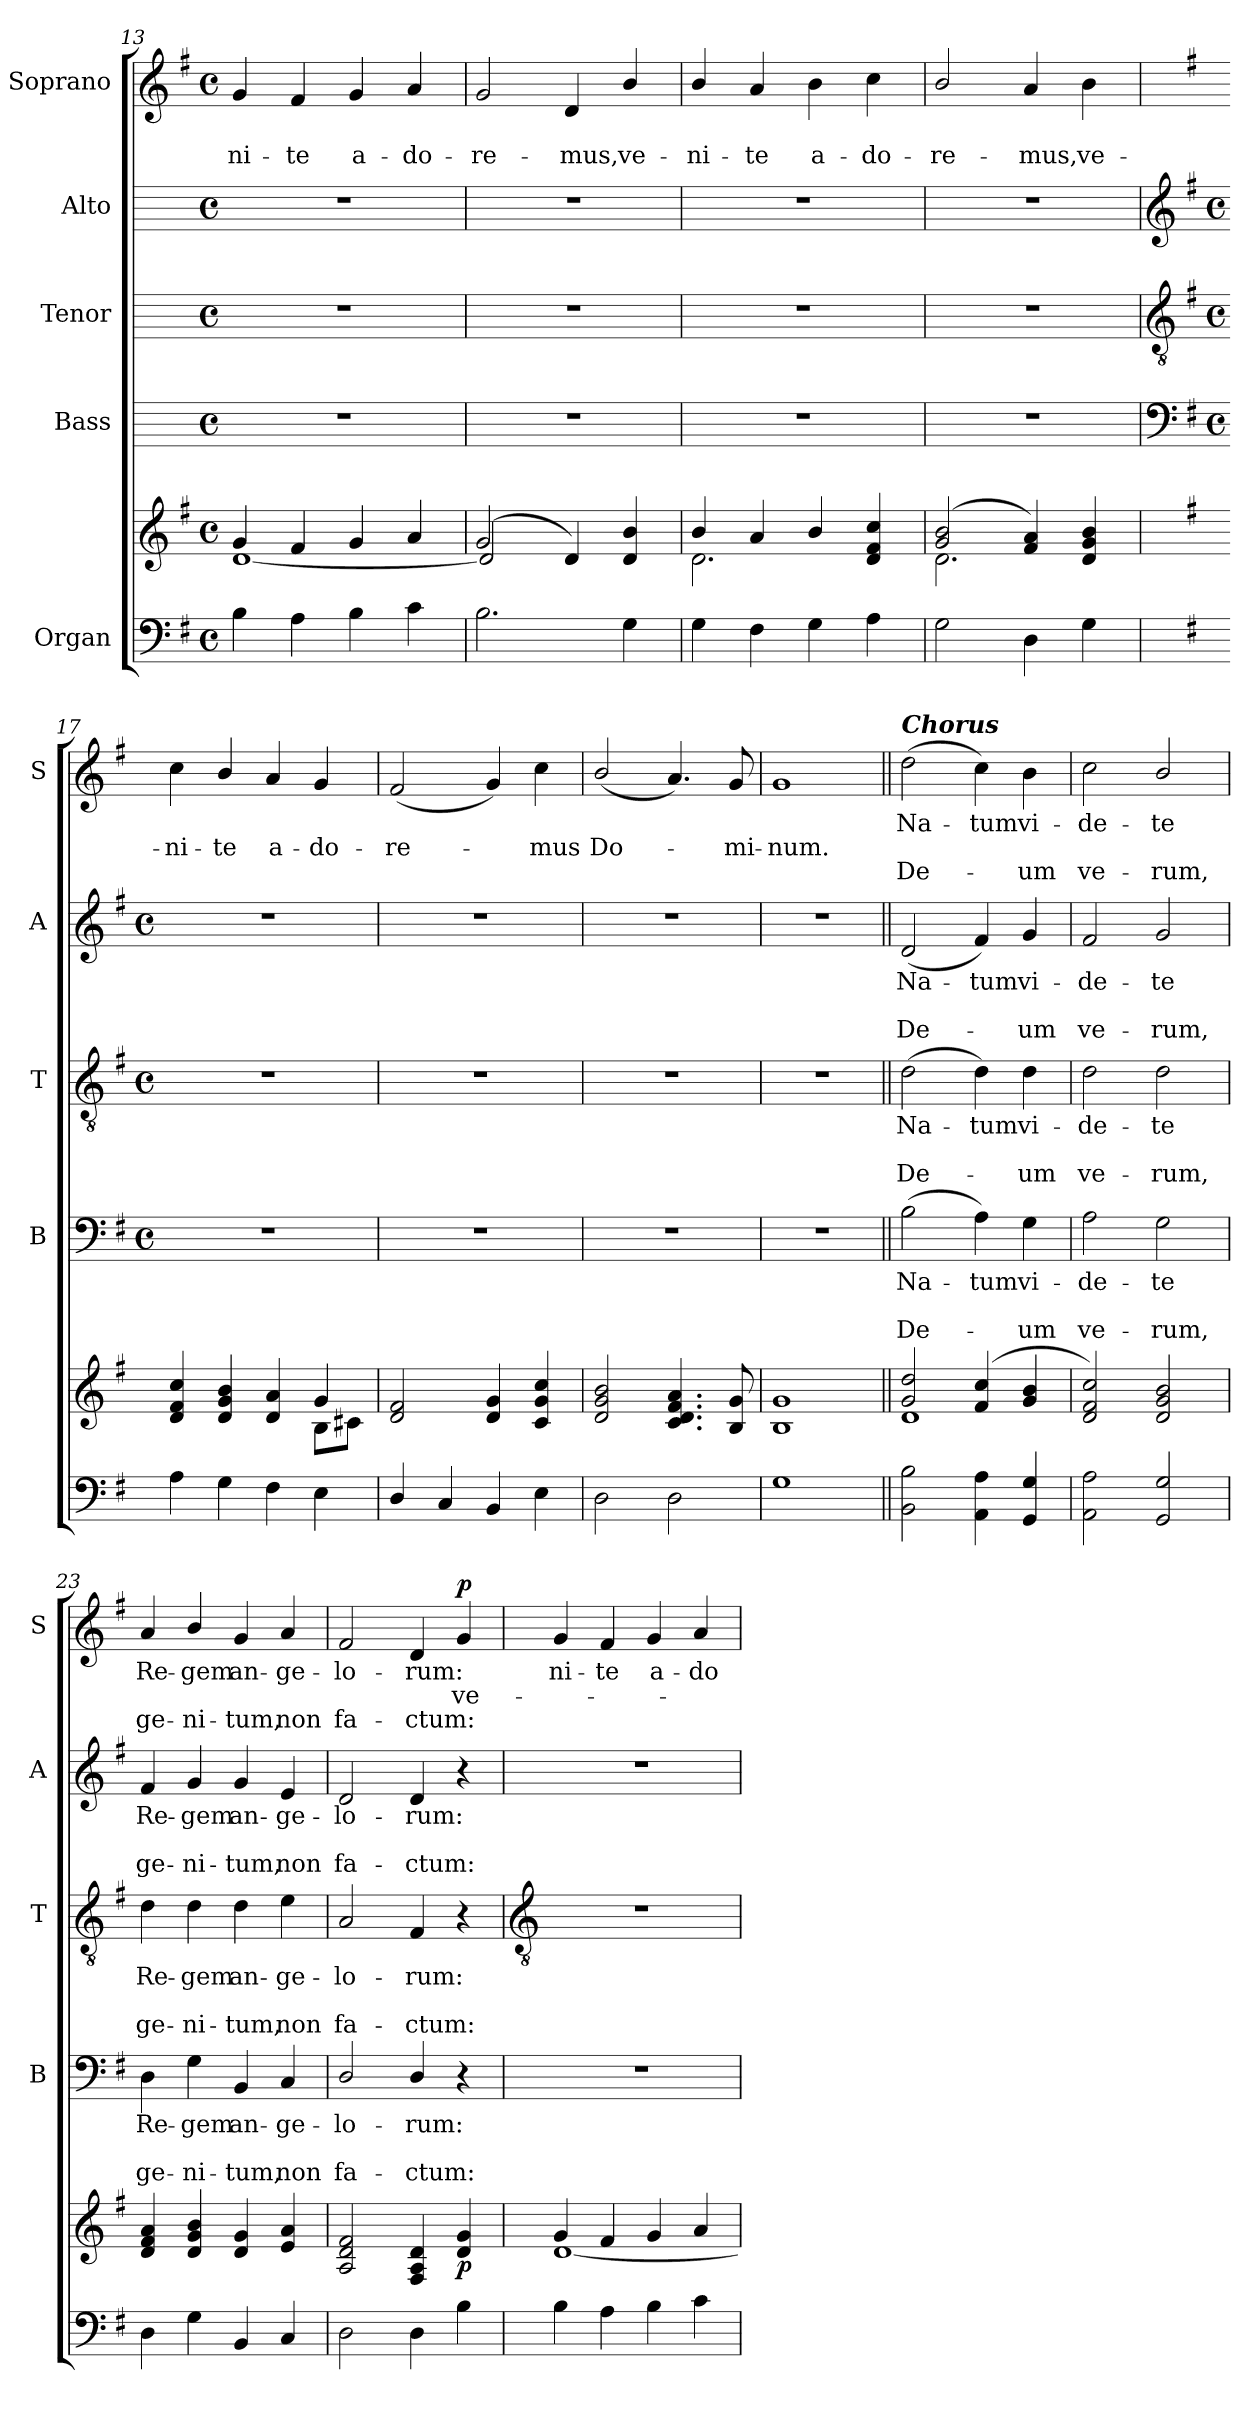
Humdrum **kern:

**kern	**kern	**dynam	**kern	**text	**text	**text	**kern	**text	**text	**text	**kern	**text	**text	**text	**kern	**text	**text	**text	**dynam
*part5	*part5	*part5	*part4	*part4	*part4	*part4	*part3	*part3	*part3	*part3	*part2	*part2	*part2	*part2	*part1	*part1	*part1	*part1	*part1
*staff6	*staff5	*staff5/6	*staff4	*staff4	*staff4	*staff4	*staff3	*staff3	*staff3	*staff3	*staff2	*staff2	*staff2	*staff2	*staff1	*staff1	*staff1	*staff1	*staff1
*I"Organ	*	*	*I"Bass	*	*	*	*I"Tenor	*	*	*	*I"Alto	*	*	*	*I"Soprano	*	*	*	*
*	*	*	*I'B	*	*	*	*I'T	*	*	*	*I'A	*	*	*	*I'S	*	*	*	*
*clefF4	*clefG2	*	*	*	*	*	*	*	*	*	*	*	*	*	*clefG2	*	*	*	*
*k[f#]	*k[f#]	*	*	*	*	*	*	*	*	*	*	*	*	*	*k[f#]	*	*	*	*
*G:	*G:	*	*	*	*	*	*	*	*	*	*	*	*	*	*G:	*	*	*	*
*M4/4	*M4/4	*	*M4/4	*	*	*	*M4/4	*	*	*	*M4/4	*	*	*	*M4/4	*	*	*	*
*met(c)	*met(c)	*	*met(c)	*	*	*	*met(c)	*	*	*	*met(c)	*	*	*	*met(c)	*	*	*	*
=13	=13	=13	=13	=13	=13	=13	=13	=13	=13	=13	=13	=13	=13	=13	=13	=13	=13	=13	=13
*	*^	*	*	*	*	*	*	*	*	*	*	*	*	*	*	*	*	*	*
!	!	!	!	!	!	!	!	!	!	!	!	!	!	!	!	!	!	!LO:LY:b	!	!
4B	4g	[1d\	.	1r	.	.	.	1r	.	.	.	1r	.	.	.	4g	.	-ni-	.	.
!	!	!	!	!	!	!	!	!	!	!	!	!	!	!	!	!	!	!LO:LY:b	!	!
4A	4f#	.	.	.	.	.	.	.	.	.	.	.	.	.	.	4f#	.	-te	.	.
!	!	!	!	!	!	!	!	!	!	!	!	!	!	!	!	!	!	!LO:LY:b	!	!
4B	4g	.	.	.	.	.	.	.	.	.	.	.	.	.	.	4g	.	a-	.	.
!	!	!	!	!	!	!	!	!	!	!	!	!	!	!	!	!	!	!LO:LY:b	!	!
4c	4a	.	.	.	.	.	.	.	.	.	.	.	.	.	.	4a	.	-do-	.	.
=14	=14	=14	=14	=14	=14	=14	=14	=14	=14	=14	=14	=14	=14	=14	=14	=14	=14	=14	=14	=14
!	!	!	!	!	!	!	!	!	!	!	!	!	!	!	!	!	!	!LO:LY:b	!	!
2.B	(<2g	2d/]	.	1r	.	.	.	1r	.	.	.	1r	.	.	.	2g	.	-re-	.	.
!	!	!	!	!	!	!	!	!	!	!	!	!	!	!	!	!	!	!LO:LY:b	!	!
.	4d)	2ryy	.	.	.	.	.	.	.	.	.	.	.	.	.	4d	.	-mus,	.	.
!	!	!	!	!	!	!	!	!	!	!	!	!	!	!	!	!	!	!LO:LY:b	!	!
4G	4d/ 4b/	.	.	.	.	.	.	.	.	.	.	.	.	.	.	4b/	.	ve-	.	.
=15	=15	=15	=15	=15	=15	=15	=15	=15	=15	=15	=15	=15	=15	=15	=15	=15	=15	=15	=15	=15
!	!	!	!	!	!	!	!	!	!	!	!	!	!	!	!	!	!	!LO:LY:b	!	!
4G	4b/	2.d\	.	1r	.	.	.	1r	.	.	.	1r	.	.	.	4b/	.	-ni-	.	.
!	!	!	!	!	!	!	!	!	!	!	!	!	!	!	!	!	!	!LO:LY:b	!	!
4F#	4a	.	.	.	.	.	.	.	.	.	.	.	.	.	.	4a	.	-te	.	.
!	!	!	!	!	!	!	!	!	!	!	!	!	!	!	!	!	!	!LO:LY:b	!	!
4G	4b/	.	.	.	.	.	.	.	.	.	.	.	.	.	.	4b	.	a-	.	.
!	!	!	!	!	!	!	!	!	!	!	!	!	!	!	!	!	!	!LO:LY:b	!	!
4A	4d 4f# 4cc	4ryy	.	.	.	.	.	.	.	.	.	.	.	.	.	4cc	.	-do-	.	.
=16	=16	=16	=16	=16	=16	=16	=16	=16	=16	=16	=16	=16	=16	=16	=16	=16	=16	=16	=16	=16
!	!	!	!	!	!	!	!	!	!	!	!	!	!	!	!	!	!	!LO:LY:b	!	!
2G	(<2g 2b	2.d\	.	1r	.	.	.	1r	.	.	.	1r	.	.	.	2b/	.	-re-	.	.
!	!	!	!	!	!	!	!	!	!	!	!	!	!	!	!	!	!	!LO:LY:b	!	!
4D	4f# 4a)	.	.	.	.	.	.	.	.	.	.	.	.	.	.	4a	.	-mus,	.	.
!	!	!	!	!	!	!	!	!	!	!	!	!	!	!	!	!	!	!LO:LY:b	!	!
4G	4d 4g 4b	4ryy	.	.	.	.	.	.	.	.	.	.	.	.	.	4b	.	ve-	.	.
!!LO:LB:g=z
=17	=17	=17	=17	=17	=17	=17	=17	=17	=17	=17	=17	=17	=17	=17	=17	=17	=17	=17	=17	=17
*	*	*	*	*clefF4	*	*	*	*clefGv2	*	*	*	*clefG2	*	*	*	*	*	*	*	*
*	*	*	*	*k[f#]	*	*	*	*k[f#]	*	*	*	*k[f#]	*	*	*	*	*	*	*	*
*	*	*	*	*G:	*	*	*	*G:	*	*	*	*G:	*	*	*	*	*	*	*	*
*	*	*	*	*M4/4	*	*	*	*M4/4	*	*	*	*M4/4	*	*	*	*	*	*	*	*
*	*	*	*	*met(c)	*	*	*	*met(c)	*	*	*	*met(c)	*	*	*	*	*	*	*	*
!	!	!	!	!	!	!	!	!	!	!	!	!	!	!	!	!	!	!LO:LY:b	!	!
4A	4d 4f# 4cc	2ryy	.	1r	.	.	.	1r	.	.	.	1r	.	.	.	4cc	.	-ni-	.	.
!	!	!	!	!	!	!	!	!	!	!	!	!	!	!	!	!	!	!LO:LY:b	!	!
4G	4d 4g 4b	.	.	.	.	.	.	.	.	.	.	.	.	.	.	4b/	.	-te	.	.
!	!	!	!	!	!	!	!	!	!	!	!	!	!	!	!	!	!	!LO:LY:b	!	!
4F#	4d 4a	4ryy	.	.	.	.	.	.	.	.	.	.	.	.	.	4a	.	a-	.	.
!	!	!	!	!	!	!	!	!	!	!	!	!	!	!	!	!	!	!LO:LY:b	!	!
4E	4g	8B\L	.	.	.	.	.	.	.	.	.	.	.	.	.	4g	.	-do-	.	.
.	.	8c#X\J	.	.	.	.	.	.	.	.	.	.	.	.	.	.	.	.	.	.
=18	=18	=18	=18	=18	=18	=18	=18	=18	=18	=18	=18	=18	=18	=18	=18	=18	=18	=18	=18	=18
!	!	!	!	!	!	!	!	!	!	!	!	!	!	!	!	!	!	!LO:LY:b	!	!
4D/	2d 2f#	1ryy	.	1r	.	.	.	1r	.	.	.	1r	.	.	.	(<2f#	.	-re-	.	.
4C	.	.	.	.	.	.	.	.	.	.	.	.	.	.	.	.	.	.	.	.
4BB	4d 4g	.	.	.	.	.	.	.	.	.	.	.	.	.	.	4g)	.	.	.	.
!	!	!	!	!	!	!	!	!	!	!	!	!	!	!	!	!	!	!LO:LY:b	!	!
4E	4c 4g 4cc	.	.	.	.	.	.	.	.	.	.	.	.	.	.	4cc	.	mus	.	.
=19	=19	=19	=19	=19	=19	=19	=19	=19	=19	=19	=19	=19	=19	=19	=19	=19	=19	=19	=19	=19
!	!	!	!	!	!	!	!	!	!	!	!	!	!	!	!	!	!	!LO:LY:b	!	!
2D	2d 2g 2b	1ryy	.	1r	.	.	.	1r	.	.	.	1r	.	.	.	(<2b/	.	Do-	.	.
2D	4.c 4.d 4.f# 4.a	.	.	.	.	.	.	.	.	.	.	.	.	.	.	4.a)	.	.	.	.
!	!	!	!	!	!	!	!	!	!	!	!	!	!	!	!	!	!	!LO:LY:b	!	!
.	8B 8g	.	.	.	.	.	.	.	.	.	.	.	.	.	.	8g	.	mi-	.	.
=20	=20	=20	=20	=20	=20	=20	=20	=20	=20	=20	=20	=20	=20	=20	=20	=20	=20	=20	=20	=20
!	!	!	!	!	!	!	!	!	!	!	!	!	!	!	!	!	!	!LO:LY:b	!	!
1G	1B 1g	1ryy	.	1r	.	.	.	1r	.	.	.	1r	.	.	.	1g	.	-num.	.	.
=21||	=21||	=21||	=21||	=21||	=21||	=21||	=21||	=21||	=21||	=21||	=21||	=21||	=21||	=21||	=21||	=21||	=21||	=21||	=21||	=21||
!	!	!	!	!	!	!	!	!	!	!	!	!	!	!	!	!LO:TX:a:Bi:t=Chorus	!	!	!	!
!	!	!	!	!	!LO:LY:b	!	!LO:LY:b	!	!LO:LY:b	!	!LO:LY:b	!	!LO:LY:b	!	!LO:LY:b	!	!LO:LY:b	!	!LO:LY:b	!
2BB 2B	2g/ 2dd/	1d\	.	(>2B	Na-	.	-De-	(>2d	Na-	.	-De-	(<2d	Na-	.	-De-	(>2dd	Na-	.	-De-	.
!	!	!	!	!	!LO:LY:b	!	!	!	!LO:LY:b	!	!	!	!LO:LY:b	!	!	!	!LO:LY:b	!	!	!
4AA 4A	(<4f# 4cc	.	.	4A)	tum	.	.	4d)	tum	.	.	4f#)	tum	.	.	4cc)	tum	.	.	.
!	!	!	!	!	!LO:LY:b	!	!LO:LY:b	!	!LO:LY:b	!	!LO:LY:b	!	!LO:LY:b	!	!LO:LY:b	!	!LO:LY:b	!	!LO:LY:b	!
4GG 4G	4g 4b	.	.	4G	vi-	.	-um	4d	vi-	.	-um	4g	vi-	.	-um	4b	vi-	.	-um	.
=22	=22	=22	=22	=22	=22	=22	=22	=22	=22	=22	=22	=22	=22	=22	=22	=22	=22	=22	=22	=22
!	!	!	!	!	!LO:LY:b	!	!LO:LY:b	!	!LO:LY:b	!	!LO:LY:b	!	!LO:LY:b	!	!LO:LY:b	!	!LO:LY:b	!	!LO:LY:b	!
2AA 2A	2d 2f# 2cc)	1ryy	.	2A	de-	.	-ve-	2d	de-	.	-ve-	2f#	de-	.	-ve-	2cc	de-	.	-ve-	.
!	!	!	!	!	!LO:LY:b	!	!LO:LY:b	!	!LO:LY:b	!	!LO:LY:b	!	!LO:LY:b	!	!LO:LY:b	!	!LO:LY:b	!	!LO:LY:b	!
2GG 2G	2d 2g 2b	.	.	2G	-te	.	rum,	2d	-te	.	rum,	2g	-te	.	rum,	2b/	-te	.	rum,	.
=23	=23	=23	=23	=23	=23	=23	=23	=23	=23	=23	=23	=23	=23	=23	=23	=23	=23	=23	=23	=23
!	!	!	!	!	!LO:LY:b	!	!LO:LY:b	!	!LO:LY:b	!	!LO:LY:b	!	!LO:LY:b	!	!LO:LY:b	!	!LO:LY:b	!	!LO:LY:b	!
4D	4d 4f# 4a	1ryy	.	4D	Re-	.	-ge-	4d	Re-	.	-ge-	4f#	Re-	.	-ge-	4a	Re-	.	-ge-	.
!	!	!	!	!	!LO:LY:b	!	!LO:LY:b	!	!LO:LY:b	!	!LO:LY:b	!	!LO:LY:b	!	!LO:LY:b	!	!LO:LY:b	!	!LO:LY:b	!
4G	4d 4g 4b	.	.	4G	-gem	.	ni-	4d	-gem	.	ni-	4g	-gem	.	ni-	4b/	-gem	.	ni-	.
!	!	!	!	!	!LO:LY:b	!	!LO:LY:b	!	!LO:LY:b	!	!LO:LY:b	!	!LO:LY:b	!	!LO:LY:b	!	!LO:LY:b	!	!LO:LY:b	!
4BB	4d 4g	.	.	4BB	-an-	.	-tum,	4d	-an-	.	-tum,	4g	-an-	.	-tum,	4g	-an-	.	-tum,	.
!	!	!	!	!	!LO:LY:b	!	!LO:LY:b	!	!LO:LY:b	!	!LO:LY:b	!	!LO:LY:b	!	!LO:LY:b	!	!LO:LY:b	!	!LO:LY:b	!
4C	4e 4a	.	.	4C	ge-	.	-non	4e	ge-	.	-non	4e	ge-	.	-non	4a	ge-	.	-non	.
=24	=24	=24	=24	=24	=24	=24	=24	=24	=24	=24	=24	=24	=24	=24	=24	=24	=24	=24	=24	=24
!	!	!	!	!	!LO:LY:b	!	!LO:LY:b	!	!LO:LY:b	!	!LO:LY:b	!	!LO:LY:b	!	!LO:LY:b	!	!LO:LY:b	!	!LO:LY:b	!
2D	2A 2d 2f#	1ryy	.	2D/	lo-	.	-fa-	2A	lo-	.	-fa-	2d	lo-	.	-fa-	2f#	lo-	.	-fa-	.
!	!	!	!	!	!LO:LY:b	!	!LO:LY:b	!	!LO:LY:b	!	!LO:LY:b	!	!LO:LY:b	!	!LO:LY:b	!	!LO:LY:b	!	!LO:LY:b	!
4D	4F# 4A 4d	.	.	4D/	-rum:	.	ctum:	4F#	-rum:	.	ctum:	4d	-rum:	.	ctum:	4d	-rum:	.	ctum:	.
!	!	!	!LO:DY:b	!	!	!	!	!	!	!	!	!	!	!	!	!	!	!LO:LY:b	!	!LO:DY:b
4B	4d 4g	.	p	4r	.	.	.	4r	.	.	.	4r	.	.	.	4g	.	ve-	.	p
!!LO:LB:g=z
=25	=25	=25	=25	=25	=25	=25	=25	=25	=25	=25	=25	=25	=25	=25	=25	=25	=25	=25	=25	=25
*	*	*	*	*	*	*	*	*clefGv2	*	*	*	*	*	*	*	*	*	*	*	*
!	!	!	!	!	!	!	!	!	!	!	!	!	!	!	!	!	!LO:LY:b	!	!	!
4B	4g	[1d\	.	1r	.	.	.	1r	.	.	.	1r	.	.	.	4g	-ni-	.	.	.
!	!	!	!	!	!	!	!	!	!	!	!	!	!	!	!	!	!LO:LY:b	!	!	!
4A	4f#	.	.	.	.	.	.	.	.	.	.	.	.	.	.	4f#	-te	.	.	.
!	!	!	!	!	!	!	!	!	!	!	!	!	!	!	!	!	!LO:LY:b	!	!	!
4B	4g	.	.	.	.	.	.	.	.	.	.	.	.	.	.	4g	a-	.	.	.
!	!	!	!	!	!	!	!	!	!	!	!	!	!	!	!	!	!LO:LY:b	!	!	!
4c	4a	.	.	.	.	.	.	.	.	.	.	.	.	.	.	4a	-do-	.	.	.
*	*v	*v	*	*	*	*	*	*	*	*	*	*	*	*	*	*	*	*	*	*
=	=	=	=	=	=	=	=	=	=	=	=	=	=	=	=	=	=	=	=
*-	*-	*-	*-	*-	*-	*-	*-	*-	*-	*-	*-	*-	*-	*-	*-	*-	*-	*-	*-
